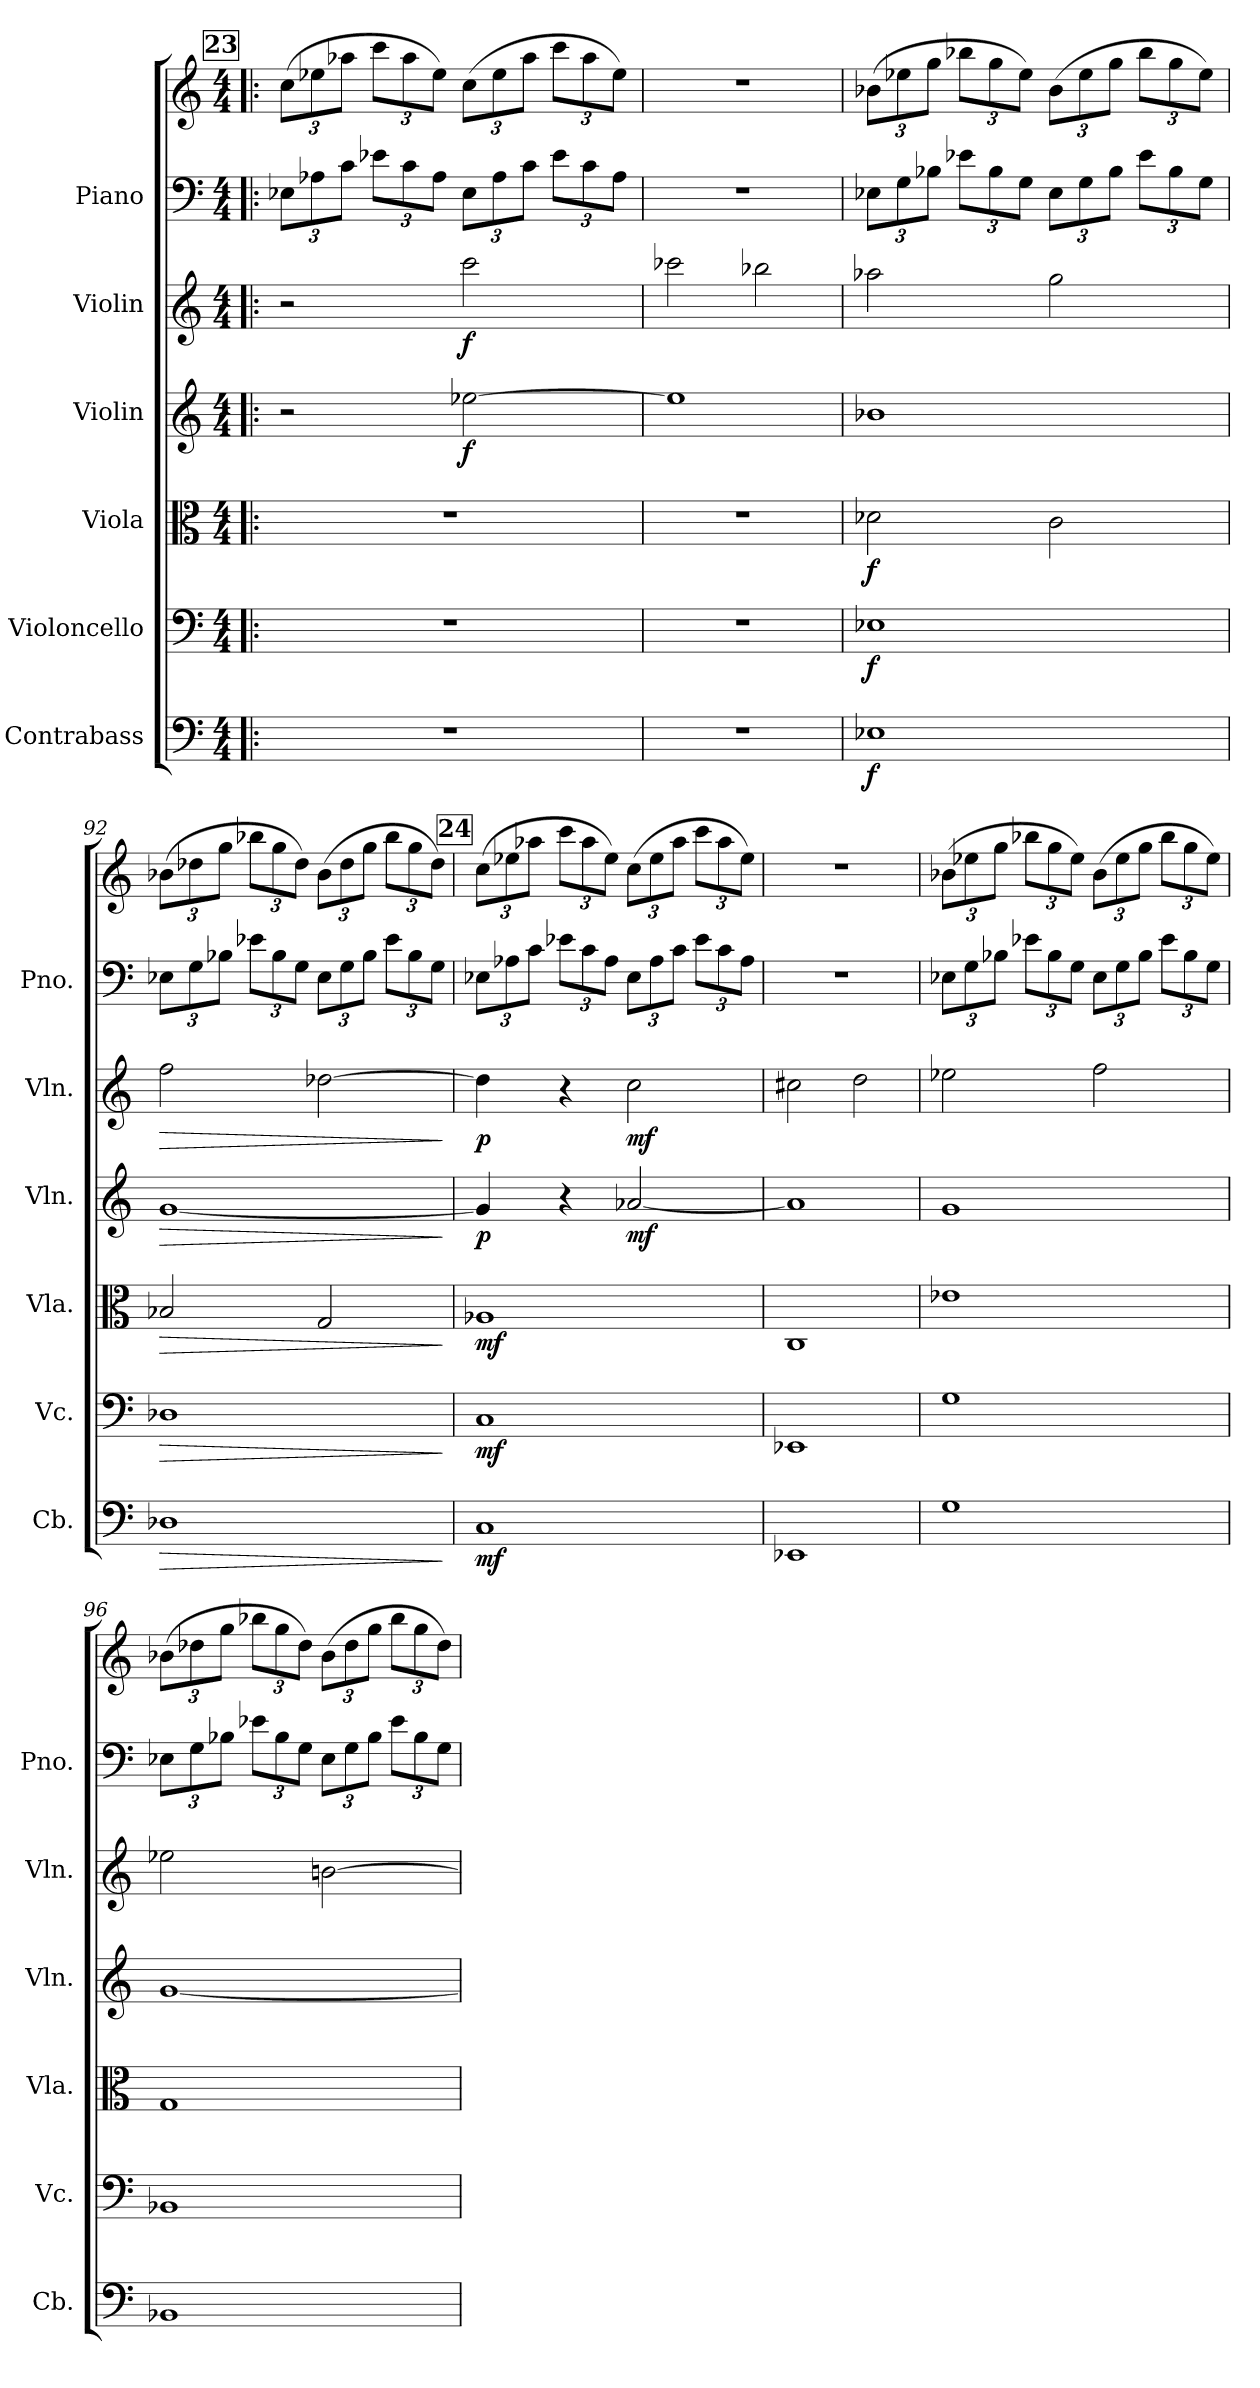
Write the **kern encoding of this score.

**kern	**dynam	**kern	**dynam	**kern	**dynam	**kern	**dynam	**kern	**dynam	**kern	**kern	**dynam
*part6	*part6	*part5	*part5	*part4	*part4	*part3	*part3	*part2	*part2	*part1	*part1	*part1
*staff7	*staff7	*staff6	*staff6	*staff5	*staff5	*staff4	*staff4	*staff3	*staff3	*staff2	*staff1	*staff1/2
*I"Contrabass	*	*I"Violoncello	*	*I"Viola	*	*I"Violin	*	*I"Violin	*	*I"Piano	*	*
*I'Cb.	*	*I'Vc.	*	*I'Vla.	*	*I'Vln.	*	*I'Vln.	*	*I'Pno.	*	*
*clefF4	*	*clefF4	*	*clefC3	*	*clefG2	*	*clefG2	*	*clefF4	*clefG2	*
*ITrd7c12	*	*	*	*	*	*	*	*	*	*	*	*
*k[]	*	*k[]	*	*k[]	*	*k[]	*	*k[]	*	*k[]	*k[]	*
*M4/4	*	*M4/4	*	*M4/4	*	*M4/4	*	*M4/4	*	*M4/4	*M4/4	*
*	*	*	*	*	*	*	*	*	*	*Xbrackettup	*Xbrackettup	*
!!LO:REH:place=s1:a:B:fs=14:t=23
=89!|:	=89!|:	=89!|:	=89!|:	=89!|:	=89!|:	=89!|:	=89!|:	=89!|:	=89!|:	=89!|:	=89!|:	=89!|:
!	!	!	!	!	!	!	!	!	!	!	!	!LO:DY:b=2
!	!	!	!	!	!	!	!	!	!	!	!	!LO:DY:n=1:b
1r	.	1r	.	1r	.	2r	.	2r	.	12E-X\L	(12cc\L	mf mf
.	.	.	.	.	.	.	.	.	.	12A-X\	12ee-X\	.
.	.	.	.	.	.	.	.	.	.	12c\J	12aa-X\J	.
.	.	.	.	.	.	.	.	.	.	12e-X\L	12ccc\L	.
.	.	.	.	.	.	.	.	.	.	12c\	12aa-\	.
.	.	.	.	.	.	.	.	.	.	12A-\J	12ee-\J)	.
!	!	!	!	!	!	!	!LO:DY:b	!	!LO:DY:b	!	!	!
.	.	.	.	.	.	[2ee-X\	f	2ccc\	f	12E-\L	(12cc\L	.
.	.	.	.	.	.	.	.	.	.	12A-\	12ee-\	.
.	.	.	.	.	.	.	.	.	.	12c\J	12aa-\J	.
.	.	.	.	.	.	.	.	.	.	12e-\L	12ccc\L	.
.	.	.	.	.	.	.	.	.	.	12c\	12aa-\	.
.	.	.	.	.	.	.	.	.	.	12A-\J	12ee-\J)	.
=90	=90	=90	=90	=90	=90	=90	=90	=90	=90	=90	=90	=90
1r	.	1r	.	1r	.	1ee-]	.	2ccc-X\	.	1r	1r	.
.	.	.	.	.	.	.	.	2bb-X\	.	.	.	.
=91	=91	=91	=91	=91	=91	=91	=91	=91	=91	=91	=91	=91
!	!LO:DY:b	!	!LO:DY:b	!	!LO:DY:b	!	!	!	!	!	!	!
1EE-X	f	1E-X	f	2d-X\	f	1b-X	.	2aa-X\	.	12E-X\L	(12b-X\L	.
.	.	.	.	.	.	.	.	.	.	12G\	12ee-X\	.
.	.	.	.	.	.	.	.	.	.	12B-X\J	12gg\J	.
.	.	.	.	.	.	.	.	.	.	12e-X\L	12bb-X\L	.
.	.	.	.	.	.	.	.	.	.	12B-\	12gg\	.
.	.	.	.	.	.	.	.	.	.	12G\J	12ee-\J)	.
.	.	.	.	2c\	.	.	.	2gg\	.	12E-\L	(12b-\L	.
.	.	.	.	.	.	.	.	.	.	12G\	12ee-\	.
.	.	.	.	.	.	.	.	.	.	12B-\J	12gg\J	.
.	.	.	.	.	.	.	.	.	.	12e-\L	12bb-\L	.
.	.	.	.	.	.	.	.	.	.	12B-\	12gg\	.
.	.	.	.	.	.	.	.	.	.	12G\J	12ee-\J)	.
!!LO:LB:g=z
=92	=92	=92	=92	=92	=92	=92	=92	=92	=92	=92	=92	=92
!	!LO:HP:b	!	!LO:HP:b	!	!LO:HP:b	!	!LO:HP:b	!	!LO:HP:b	!	!	!
1DD-X	>	1D-X	>	2B-X/	>	[1g	>	2ff\	>	12E-X\L	(12b-X\L	.
.	.	.	.	.	.	.	.	.	.	12G\	12dd-X\	.
.	.	.	.	.	.	.	.	.	.	12B-X\J	12gg\J	.
.	.	.	.	.	.	.	.	.	.	12e-X\L	12bb-X\L	.
.	.	.	.	.	.	.	.	.	.	12B-\	12gg\	.
.	.	.	.	.	.	.	.	.	.	12G\J	12dd-\J)	.
.	.	.	.	2G/	.	.	.	[2dd-X\	.	12E-\L	(12b-\L	.
.	.	.	.	.	.	.	.	.	.	12G\	12dd-\	.
.	.	.	.	.	.	.	.	.	.	12B-\J	12gg\J	.
.	.	.	.	.	.	.	.	.	.	12e-\L	12bb-\L	.
.	.	.	.	.	.	.	.	.	.	12B-\	12gg\	.
.	.	.	.	.	.	.	.	.	.	12G\J	12dd-\J)	.
.	]	.	]	.	]	.	]	.	]	.	.	.
!!LO:REH:place=s1:a:B:fs=14:t=24
=93	=93	=93	=93	=93	=93	=93	=93	=93	=93	=93	=93	=93
!	!LO:DY:b	!	!LO:DY:b	!	!LO:DY:b	!	!LO:DY:b	!	!LO:DY:b	!	!	!
1CC	mf	1C	mf	1A-X	mf	4g/]	p	4dd-\]	p	12E-X\L	(12cc\L	.
.	.	.	.	.	.	.	.	.	.	12A-X\	12ee-X\	.
.	.	.	.	.	.	.	.	.	.	12c\J	12aa-X\J	.
.	.	.	.	.	.	4r	.	4r	.	12e-X\L	12ccc\L	.
.	.	.	.	.	.	.	.	.	.	12c\	12aa-\	.
.	.	.	.	.	.	.	.	.	.	12A-\J	12ee-\J)	.
!	!	!	!	!	!	!	!LO:DY:b	!	!LO:DY:b	!	!	!
.	.	.	.	.	.	[2a-X/	mf	2cc\	mf	12E-\L	(12cc\L	.
.	.	.	.	.	.	.	.	.	.	12A-\	12ee-\	.
.	.	.	.	.	.	.	.	.	.	12c\J	12aa-\J	.
.	.	.	.	.	.	.	.	.	.	12e-\L	12ccc\L	.
.	.	.	.	.	.	.	.	.	.	12c\	12aa-\	.
.	.	.	.	.	.	.	.	.	.	12A-\J	12ee-\J)	.
=94	=94	=94	=94	=94	=94	=94	=94	=94	=94	=94	=94	=94
1EEE-X	.	1EE-X	.	1C	.	1a-]	.	2cc#X\	.	1r	1r	.
.	.	.	.	.	.	.	.	2dd\	.	.	.	.
=95	=95	=95	=95	=95	=95	=95	=95	=95	=95	=95	=95	=95
1GG	.	1G	.	1e-X	.	1g	.	2ee-X\	.	12E-X\L	(12b-X\L	.
.	.	.	.	.	.	.	.	.	.	12G\	12ee-X\	.
.	.	.	.	.	.	.	.	.	.	12B-X\J	12gg\J	.
.	.	.	.	.	.	.	.	.	.	12e-X\L	12bb-X\L	.
.	.	.	.	.	.	.	.	.	.	12B-\	12gg\	.
.	.	.	.	.	.	.	.	.	.	12G\J	12ee-\J)	.
.	.	.	.	.	.	.	.	2ff\	.	12E-\L	(12b-\L	.
.	.	.	.	.	.	.	.	.	.	12G\	12ee-\	.
.	.	.	.	.	.	.	.	.	.	12B-\J	12gg\J	.
.	.	.	.	.	.	.	.	.	.	12e-\L	12bb-\L	.
.	.	.	.	.	.	.	.	.	.	12B-\	12gg\	.
.	.	.	.	.	.	.	.	.	.	12G\J	12ee-\J)	.
!!LO:PB:g=z
=96	=96	=96	=96	=96	=96	=96	=96	=96	=96	=96	=96	=96
1BBB-X	.	1BB-X	.	1G	.	[1g	.	2ee-X\	.	12E-X\L	(12b-X\L	.
.	.	.	.	.	.	.	.	.	.	12G\	12dd-X\	.
.	.	.	.	.	.	.	.	.	.	12B-X\J	12gg\J	.
.	.	.	.	.	.	.	.	.	.	12e-X\L	12bb-X\L	.
.	.	.	.	.	.	.	.	.	.	12B-\	12gg\	.
.	.	.	.	.	.	.	.	.	.	12G\J	12dd-\J)	.
.	.	.	.	.	.	.	.	[2bn\	.	12E-\L	(12b-\L	.
.	.	.	.	.	.	.	.	.	.	12G\	12dd-\	.
.	.	.	.	.	.	.	.	.	.	12B-\J	12gg\J	.
.	.	.	.	.	.	.	.	.	.	12e-\L	12bb-\L	.
.	.	.	.	.	.	.	.	.	.	12B-\	12gg\	.
.	.	.	.	.	.	.	.	.	.	12G\J	12dd-\J)	.
=	=	=	=	=	=	=	=	=	=	=	=	=
*-	*-	*-	*-	*-	*-	*-	*-	*-	*-	*-	*-	*-
